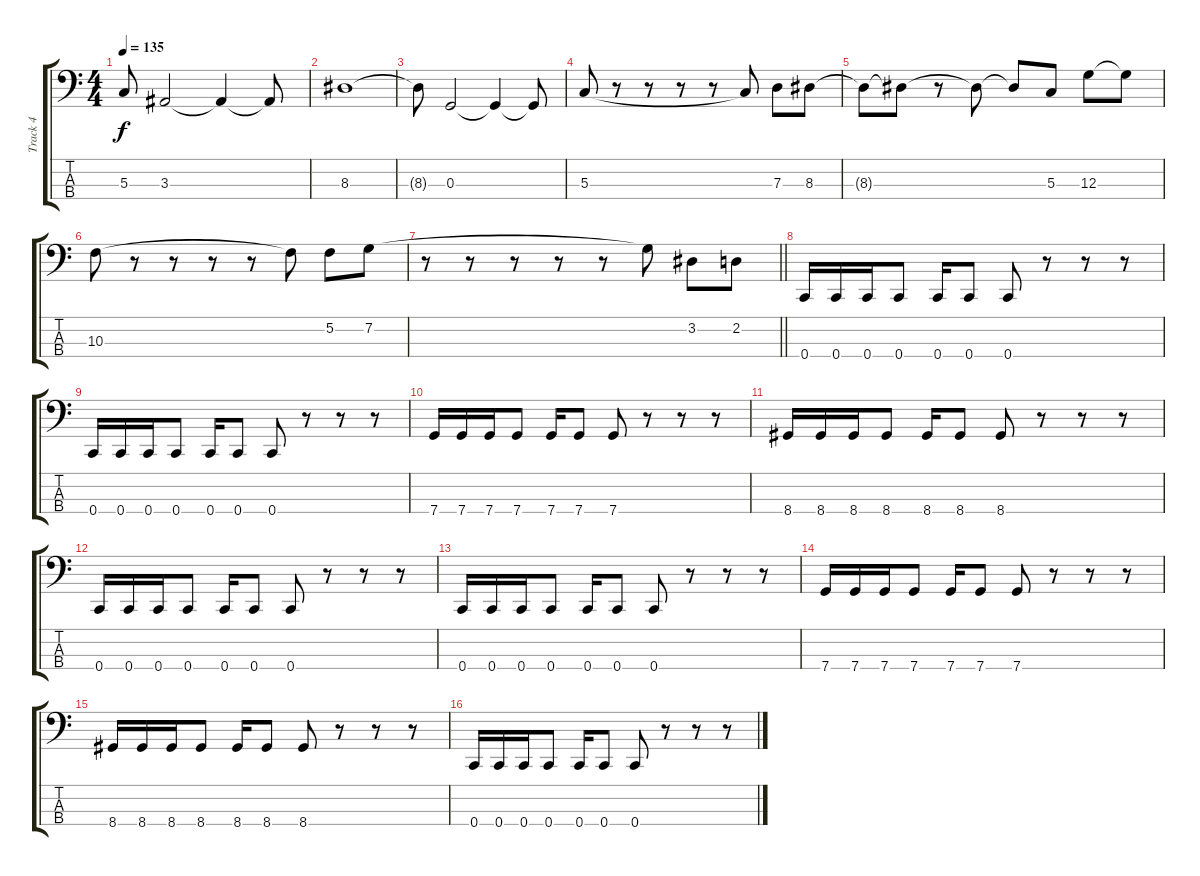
\track ("Track 4" "Track 4") {instrument acousticbass bank 255}
\staff {score tabs}
\tuning (F2 C2 G1 C1) {hide}
\ts (4 4)
\tempo 135
\clef f4
\ks c
5.3{t}.8{dy f} 3.3.2 3.3{t}.4 3.3{t}.8 |
8.3.1 |
8.3{t}.8 0.3.2 0.3{t}.4 0.3{t}.8 |
5.3.8 r.8 r.8 r.8 r.8 5.3{t}.8 7.3.8 8.3.8 |
8.3{t}.8 8.3{t}.8 r.8 8.3{t}.8 8.3{t}.8 5.3.8 12.3.8 12.3{t}.8 |
10.3.8 r.8 r.8 r.8 r.8 10.3{t}.8 5.2.8 7.2.8 |
\barLineRight lightlight
r.8 r.8 r.8 r.8 r.8 7.2{t}.8 3.2.8 2.2.8 |
\section ("" "")
0.4.16 0.4.16 0.4.16 0.4.8 0.4.16 0.4.8 0.4.8 r.8 r.8 r.8 |
0.4.16 0.4.16 0.4.16 0.4.8 0.4.16 0.4.8 0.4.8 r.8 r.8 r.8 |
7.4.16 7.4.16 7.4.16 7.4.8 7.4.16 7.4.8 7.4.8 r.8 r.8 r.8 |
8.4.16 8.4.16 8.4.16 8.4.8 8.4.16 8.4.8 8.4.8 r.8 r.8 r.8 |
0.4.16 0.4.16 0.4.16 0.4.8 0.4.16 0.4.8 0.4.8 r.8 r.8 r.8 |
0.4.16 0.4.16 0.4.16 0.4.8 0.4.16 0.4.8 0.4.8 r.8 r.8 r.8 |
7.4.16 7.4.16 7.4.16 7.4.8 7.4.16 7.4.8 7.4.8 r.8 r.8 r.8 |
8.4.16 8.4.16 8.4.16 8.4.8 8.4.16 8.4.8 8.4.8 r.8 r.8 r.8 |
0.4.16 0.4.16 0.4.16 0.4.8 0.4.16 0.4.8 0.4.8 r.8 r.8 r.8
